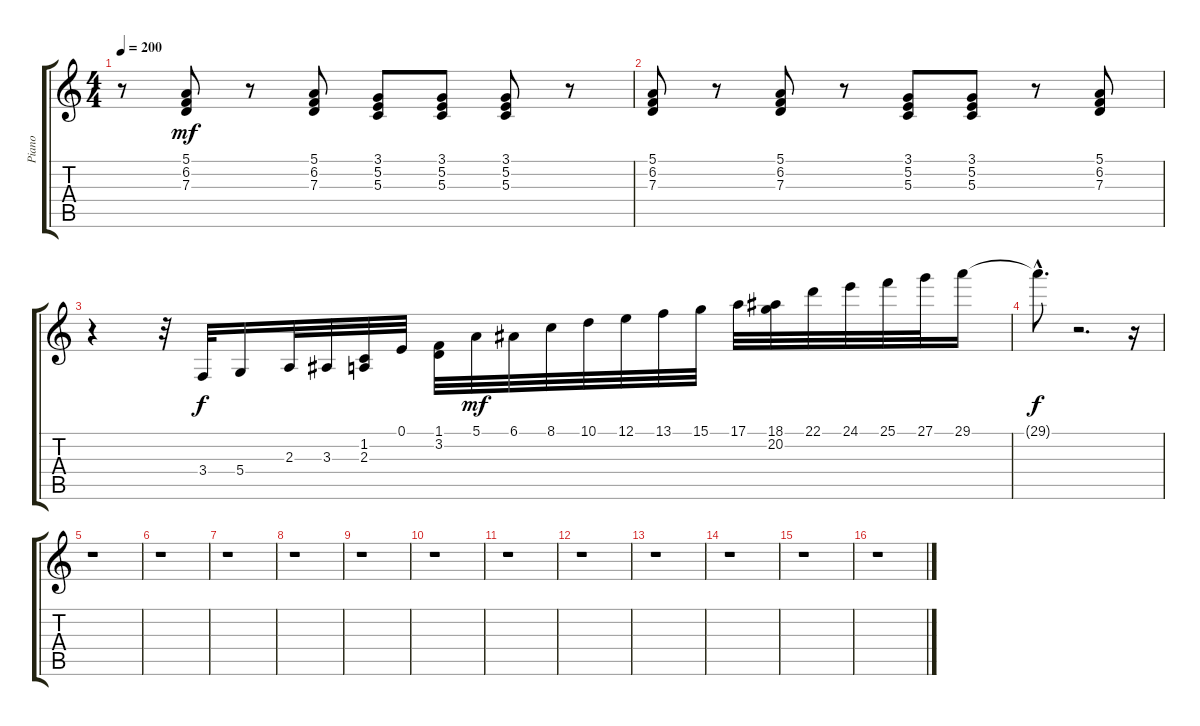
\track ("Piano" "Piano") {instrument brightacousticpiano}
\staff {score tabs}
\tuning (E4 B3 G3 D3 A2 E2) {hide}
\ts (4 4)
\tempo 200
\clef g2
\ks c
r.8{dy mf} (5.1 6.2 7.3).8 r.8 (5.1 6.2 7.3).8 (3.1 5.2 5.3).8 (3.1 5.2 5.3).8 (3.1 5.2 5.3).8 r.8 |
(5.1 6.2 7.3).8 r.8 (5.1 6.2 7.3).8 r.8 (3.1 5.2 5.3).8 (3.1 5.2 5.3).8 r.8 (5.1 6.2 7.3).8 |
r.4 r.32 3.4.32{dy f} 5.4.16 2.3.32 3.3.32 (1.2 2.3).32 0.1.32 (1.1 3.2).32 5.1.32{dy mf} 6.1.32 8.1.32 10.1.32 12.1.32 13.1.32 15.1.32 17.1.32 (18.1 20.2).32 22.1.32 24.1.32 25.1.32 27.1.32 29.1.16 |
29.1{hac t}.8{d dy f} r.2{d} r.16 |
r.1 |
r.1 |
r.1 |
r.1 |
r.1 |
r.1 |
r.1 |
r.1 |
r.1 |
r.1 |
r.1 |
r.1
